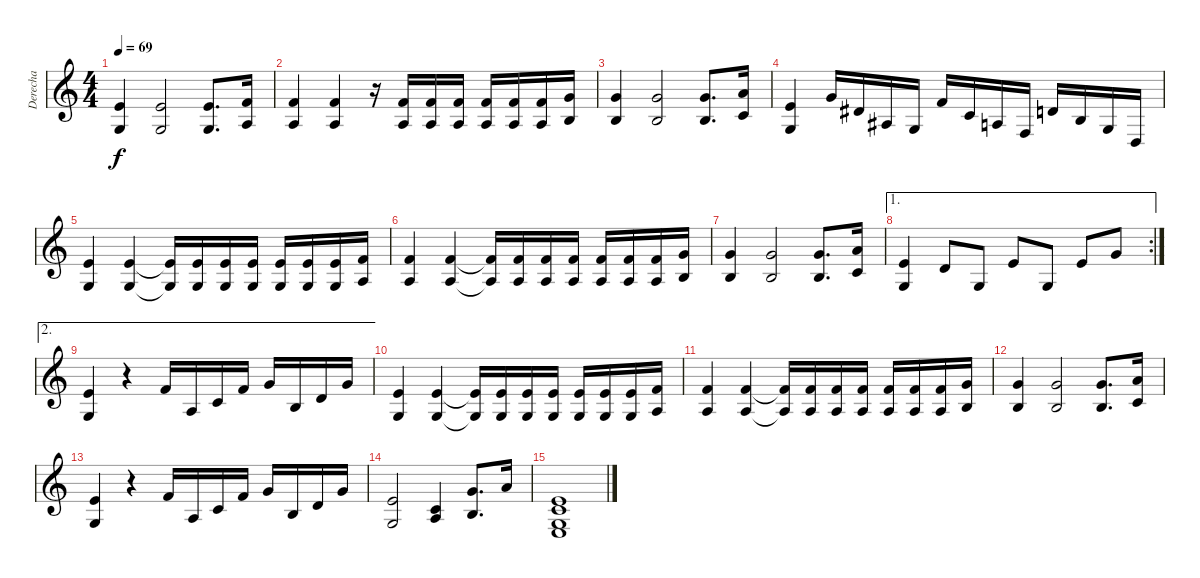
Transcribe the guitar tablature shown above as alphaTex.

\track ("Derecha" "Derecha") {instrument acousticgrandpiano}
\staff {score}
\tuning (E4 B3 G3 D3 A2 E2) {hide}
\ts (4 4)
\tempo 69
\clef g2
\ks c
(0.1 0.3).4{dy f} (0.1 0.3).2 (0.1 0.3).8{d} (1.1 2.3).16 |
(1.1 2.3).4 (1.1 2.3).4 r.16 (1.1 2.3).16 (1.1 2.3).16 (1.1 2.3).16 (1.1 2.3).16 (1.1 2.3).16 (1.1 2.3).16 (3.1 0.2).16 |
(3.1 0.2).4 (3.1 0.2).2 (3.1 0.2).8{d} (5.1 1.2).16 |
(0.1 0.3).4 3.1.16 4.2.16 3.3.16 0.3.16 1.1.16 1.2.16 2.3.16 3.4.16 3.2.16 0.2.16 0.3.16 0.4.16 |
(0.1 0.3).4 (0.1 0.3).4 (0.1{t} 0.3{t}).16 (0.1 0.3).16 (0.1 0.3).16 (0.1 0.3).16 (0.1 0.3).16 (0.1 0.3).16 (0.1 0.3).16 (6.2 7.4).16 |
(1.1 2.3).4 (1.1 2.3).4 (1.1{t} 2.3{t}).16 (1.1 2.3).16 (1.1 2.3).16 (1.1 2.3).16 (1.1 2.3).16 (1.1 2.3).16 (1.1 2.3).16 (3.1 0.2).16 |
(3.1 0.2).4 (3.1 0.2).2 (3.1 0.2).8{d} (5.1 1.2).16 |
\ae 1
\rc 2
(0.1 0.3).4 3.2.8 0.3.8 0.1.8 0.3.8 0.1.8 3.1.8 |
\ae 2
(0.1 0.3).4 r.4 1.1.16 2.3.16 1.2.16 1.1.16 3.1.16 0.2.16 3.2.16 3.1.16 |
(0.1 0.3).4 (0.1 0.3).4 (0.1{t} 0.3{t}).16 (0.1 0.3).16 (0.1 0.3).16 (0.1 0.3).16 (0.1 0.3).16 (0.1 0.3).16 (0.1 0.3).16 (1.1 2.3).16 |
(1.1 2.3).4 (1.1 2.3).4 (1.1{t} 2.3{t}).16 (1.1 2.3).16 (1.1 2.3).16 (1.1 2.3).16 (1.1 2.3).16 (1.1 2.3).16 (1.1 2.3).16 (3.1 0.2).16 |
(3.1 0.2).4 (3.1 0.2).2 (3.1 0.2).8{d} (5.1 1.2).16 |
(0.1 0.3).4 r.4 1.1.16 2.3.16 1.2.16 1.1.16 3.1.16 0.2.16 3.2.16 3.1.16 |
(0.1 0.3).2 (1.2 2.3).4 (3.1 0.2).8{d} 5.1.16 |
(0.1 1.2 0.3 2.4).1
